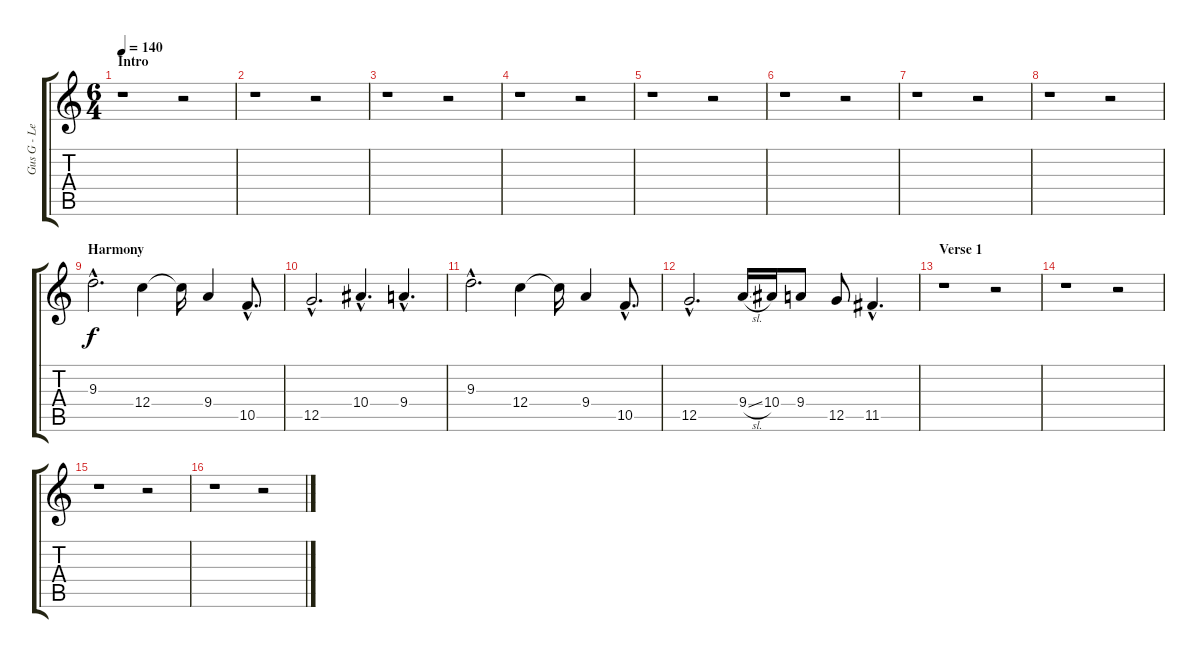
\track ("Gus G - Lead/harmony" "Gus G - Le") {instrument overdrivenguitar}
\staff {score tabs}
\tuning (D4 A3 F3 C3 G2 C2) {hide}
\ts (6 4)
\section ("" "Intro")
\tempo 140
\clef g2
\ks c
r.1{dy f instrument overdrivenguitar} r.2 |
r.1 r.2 |
r.1 r.2 |
r.1 r.2 |
r.1 r.2 |
r.1 r.2 |
r.1 r.2 |
r.1 r.2 |
\section ("" "Harmony")
9.3{hac}.2{d} 12.4.4 12.4{t}.16 9.4.4 10.5{hac}.8{d} |
12.5{hac}.2{d} 10.4{hac}.4{d} 9.4{hac}.4{d} |
9.3{hac}.2{d} 12.4.4 12.4{t}.16 9.4.4 10.5{hac}.8{d} |
12.5{hac}.2{d} 9.4{sl}.16 10.4.16 9.4.8 12.5.8 11.5{hac}.4{d} |
\section ("" "Verse 1")
r.1 r.2 |
r.1 r.2 |
r.1 r.2 |
r.1 r.2
